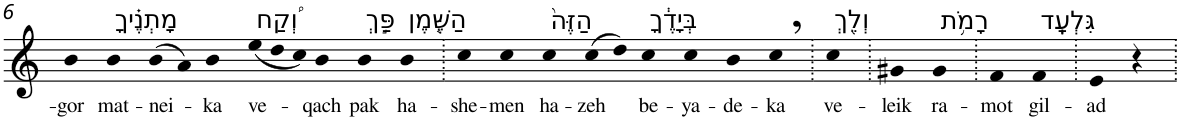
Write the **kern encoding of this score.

**kern	**text
*part1	*part1
*staff1	*staff1
*I"Piano	*
*I'Pno	*
!!LO:PB:g=z
*clefG2	*
*k[]	*
=6	=6
!	!LO:LY:b
4b	-gor
!LO:TX:a:t=מָתְנֶ֗יךָ	!
!	!LO:LY:b
4b	mat-
!	!LO:LY:b
(>8b	-nei-
8a)	.
!	!LO:LY:b
4b	-ka
*Xtuplet	*
!LO:TX:a:t=וְ֠קַח	!
!	!LO:LY:b
(<12ee	ve-
12dd	.
12cc)	.
!	!LO:LY:b
4b	-qach
!LO:TX:a:t=פַּ֣ךְ	!
!	!LO:LY:b
4b	pak
!LO:TX:a:t=הַשֶּׁ֤מֶן	!
!	!LO:LY:b
4b	ha-
=7.	=7.
!	!LO:LY:b
4cc	-she-
!	!LO:LY:b
4cc	-men
!LO:TX:a:t=הַזֶּה֙	!
!	!LO:LY:b
4cc	ha-
!	!LO:LY:b
(>8cc	-zeh
8dd)	.
!LO:TX:a:t=בְּיָדֶ֔ךָ	!
!	!LO:LY:b
4cc	be-
!	!LO:LY:b
4cc	-ya-
!	!LO:LY:b
4b	-de-
!	!LO:LY:b
4cc,	-ka
=8.	=8.
!LO:TX:a:t=וְלֵ֖ךְ	!
!	!LO:LY:b
4cc	ve-
=9.	=9.
!	!LO:LY:b
4g#X	-leik
!LO:TX:a:t=רָמֹ֥ת	!
!	!LO:LY:b
4g#	ra-
=10.	=10.
!	!LO:LY:b
4f	-mot
!LO:TX:a:t=גִּלְעָֽד	!
!	!LO:LY:b
4f	gil-
=11.	=11.
!	!LO:LY:b
4e	-ad
4r	.
=.	=.
*-	*-
